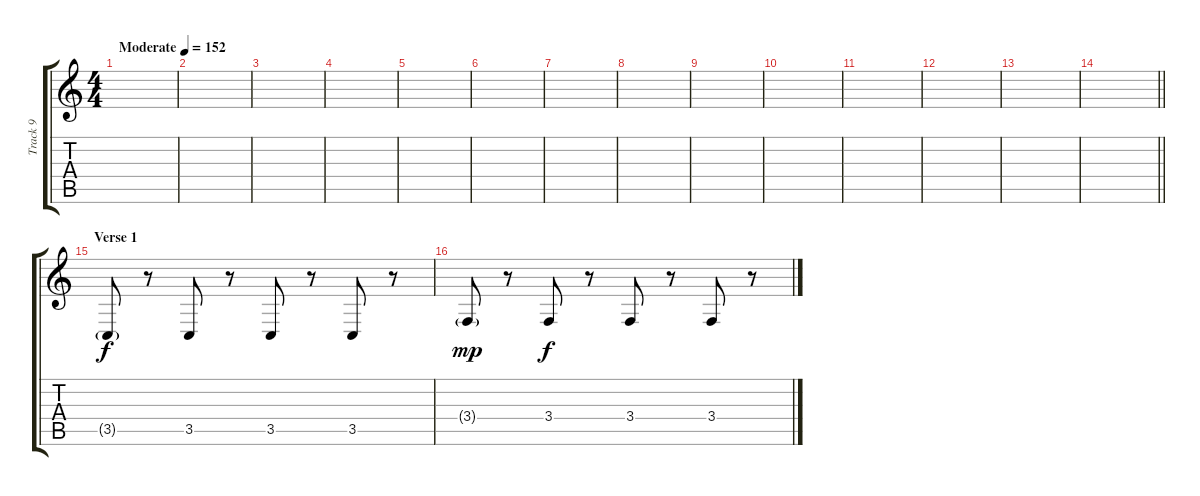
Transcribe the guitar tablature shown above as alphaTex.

\track ("Track 9" "Track 9") {instrument violin}
\staff {score tabs}
\tuning (E4 B3 G3 D3 A2 E2) {hide}
\ts (4 4)
\tempo (152 "Moderate")
\clef g2
\ks c
|
|
|
|
|
|
|
|
|
|
|
|
|
\barLineRight lightlight
|
\section ("" "Verse 1")
3.5{g}.8 r.8 3.5.8{dy f} r.8 3.5.8 r.8 3.5.8 r.8 |
3.4{g}.8{dy mp} r.8 3.4.8{dy f} r.8 3.4.8 r.8 3.4.8 r.8
